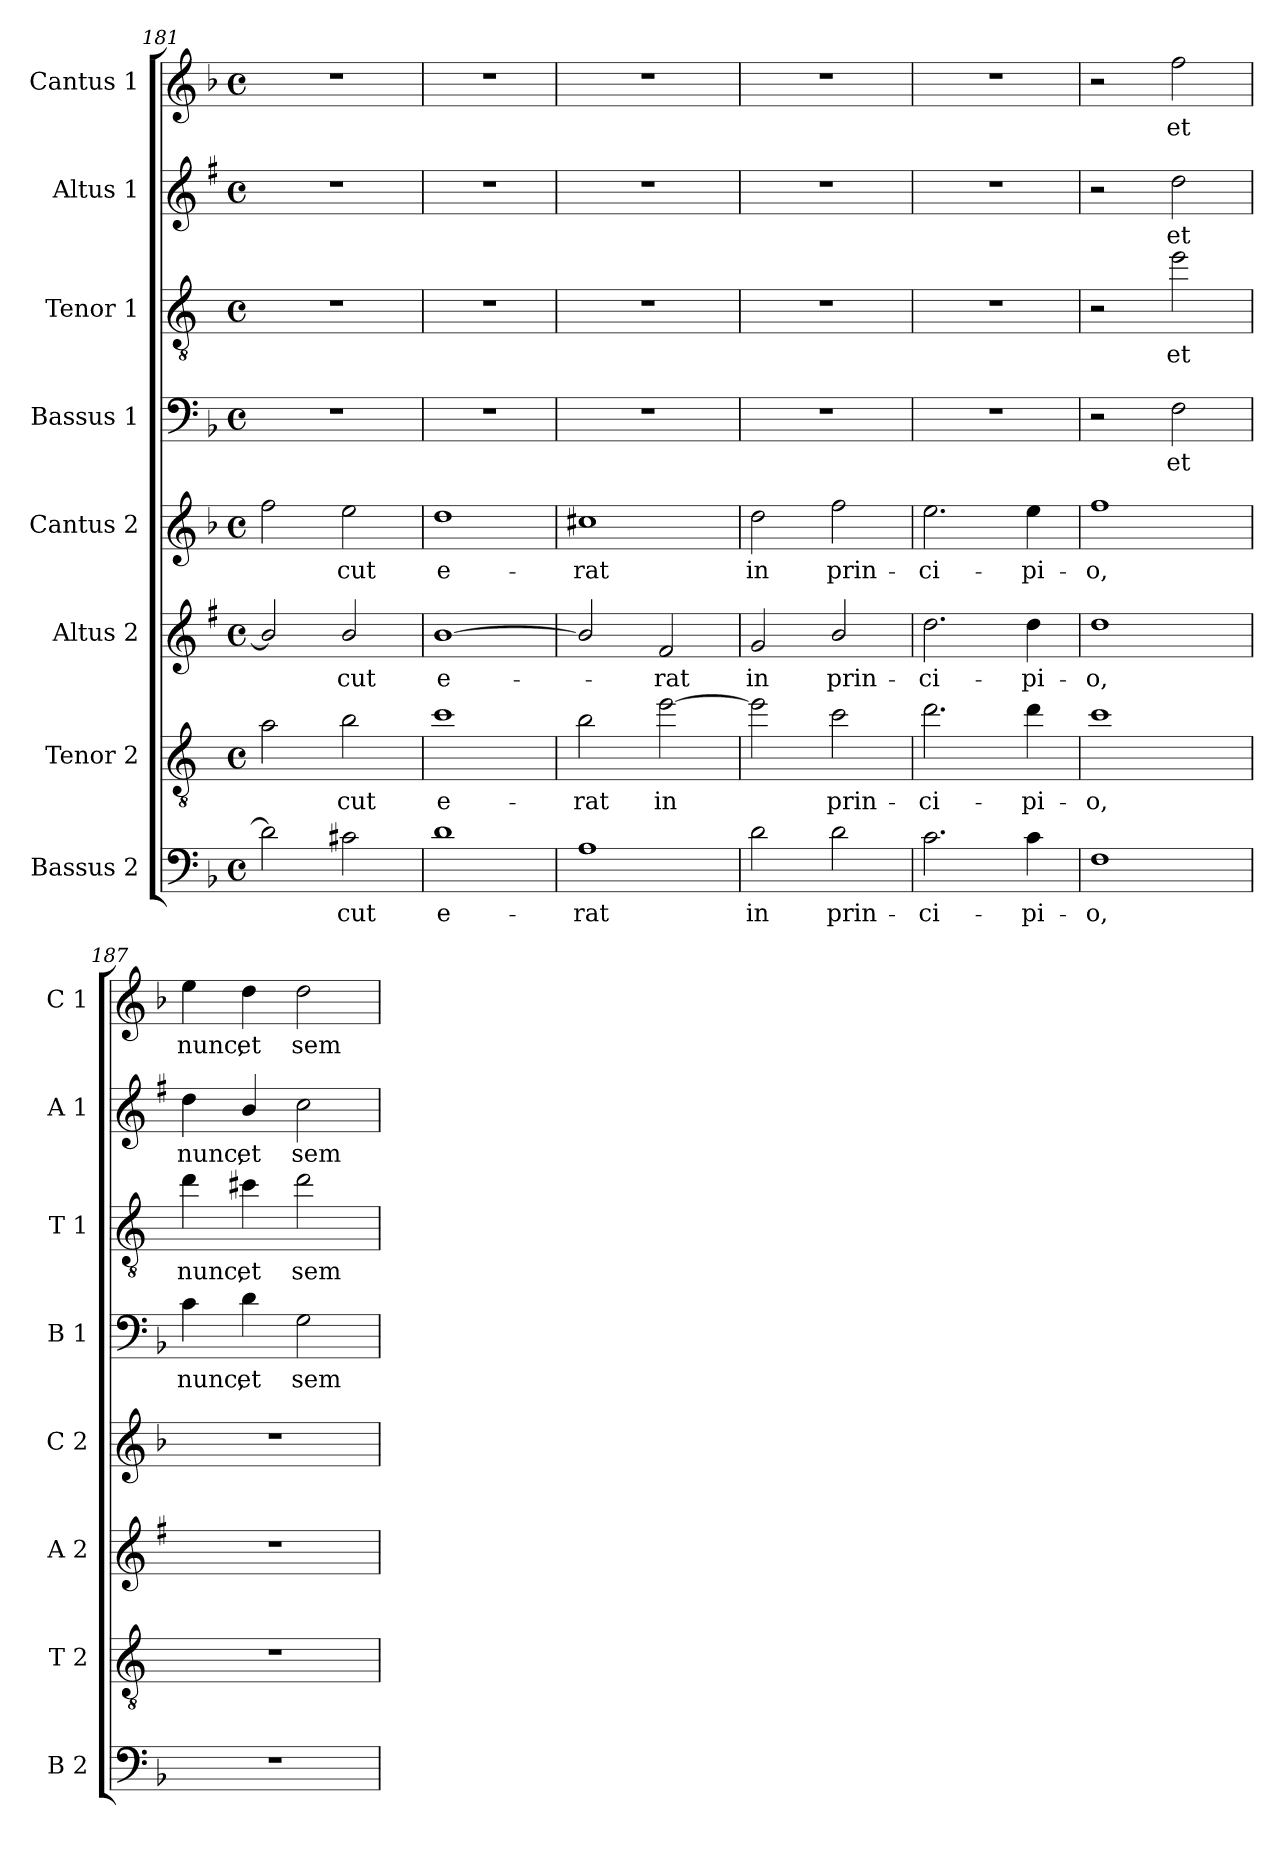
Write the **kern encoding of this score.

**kern	**text	**kern	**text	**kern	**text	**kern	**text	**kern	**text	**kern	**text	**kern	**text	**kern	**text
*part8	*part8	*part7	*part7	*part6	*part6	*part5	*part5	*part4	*part4	*part3	*part3	*part2	*part2	*part1	*part1
*staff8	*staff8	*staff7	*staff7	*staff6	*staff6	*staff5	*staff5	*staff4	*staff4	*staff3	*staff3	*staff2	*staff2	*staff1	*staff1
*I"Bassus 2	*	*I"Tenor 2	*	*I"Altus 2	*	*I"Cantus 2	*	*I"Bassus 1	*	*I"Tenor 1	*	*I"Altus 1	*	*I"Cantus 1	*
*I'B 2	*	*I'T 2	*	*I'A 2	*	*I'C 2	*	*I'B 1	*	*I'T 1	*	*I'A 1	*	*I'C 1	*
*clefF4	*	*clefGv2	*	*clefG2	*	*clefG2	*	*clefF4	*	*clefGv2	*	*clefG2	*	*clefG2	*
*	*	*ITrd4c7	*	*ITrd1c2	*	*	*	*	*	*ITrd4c7	*	*ITrd1c2	*	*	*
*k[b-]	*	*k[b-]	*	*k[b-]	*	*k[b-]	*	*k[b-]	*	*k[b-]	*	*k[b-]	*	*k[b-]	*
*F:	*	*F:	*	*F:	*	*F:	*	*F:	*	*F:	*	*F:	*	*F:	*
*M4/4	*	*M4/4	*	*M4/4	*	*M4/4	*	*M4/4	*	*M4/4	*	*M4/4	*	*M4/4	*
*met(c)	*	*met(c)	*	*met(c)	*	*met(c)	*	*met(c)	*	*met(c)	*	*met(c)	*	*met(c)	*
=181	=181	=181	=181	=181	=181	=181	=181	=181	=181	=181	=181	=181	=181	=181	=181
2d\]	.	2d\	.	2a/]	.	2ff\	.	1r	.	1r	.	1r	.	1r	.
!	!LO:LY:b	!	!LO:LY:b	!	!LO:LY:b	!	!LO:LY:b	!	!	!	!	!	!	!	!
2c#X\	-cut	2e\	-cut	2a/	-cut	2ee\	-cut	.	.	.	.	.	.	.	.
!!LO:LB:g=z
=182	=182	=182	=182	=182	=182	=182	=182	=182	=182	=182	=182	=182	=182	=182	=182
!	!LO:LY:b	!	!LO:LY:b	!	!LO:LY:b	!	!LO:LY:b	!	!	!	!	!	!	!	!
1d	e-	1f	e-	[1a	e-	1dd	e-	1r	.	1r	.	1r	.	1r	.
=183	=183	=183	=183	=183	=183	=183	=183	=183	=183	=183	=183	=183	=183	=183	=183
!	!LO:LY:b	!	!LO:LY:b	!	!	!	!LO:LY:b	!	!	!	!	!	!	!	!
1A	-rat	2e\	-rat	2a/]	.	1cc#X	-rat	1r	.	1r	.	1r	.	1r	.
!	!	!	!LO:LY:b	!	!LO:LY:b	!	!	!	!	!	!	!	!	!	!
.	.	[2a\	in	2e/	-rat	.	.	.	.	.	.	.	.	.	.
=184	=184	=184	=184	=184	=184	=184	=184	=184	=184	=184	=184	=184	=184	=184	=184
!	!LO:LY:b	!	!	!	!LO:LY:b	!	!LO:LY:b	!	!	!	!	!	!	!	!
2d\	in	2a\]	.	2f/	in	2dd\	in	1r	.	1r	.	1r	.	1r	.
!	!LO:LY:b	!	!LO:LY:b	!	!LO:LY:b	!	!LO:LY:b	!	!	!	!	!	!	!	!
2d\	prin-	2f\	prin-	2a/	prin-	2ff\	prin-	.	.	.	.	.	.	.	.
=185	=185	=185	=185	=185	=185	=185	=185	=185	=185	=185	=185	=185	=185	=185	=185
!	!LO:LY:b	!	!LO:LY:b	!	!LO:LY:b	!	!LO:LY:b	!	!	!	!	!	!	!	!
2.c\	-ci-	2.g\	-ci-	2.cc\	-ci-	2.ee\	-ci-	1r	.	1r	.	1r	.	1r	.
!	!LO:LY:b	!	!LO:LY:b	!	!LO:LY:b	!	!LO:LY:b	!	!	!	!	!	!	!	!
4c\	-pi-	4g\	-pi-	4cc\	-pi-	4ee\	-pi-	.	.	.	.	.	.	.	.
=186	=186	=186	=186	=186	=186	=186	=186	=186	=186	=186	=186	=186	=186	=186	=186
!	!LO:LY:b	!	!LO:LY:b	!	!LO:LY:b	!	!LO:LY:b	!	!	!	!	!	!	!	!
1F	-o,	1f	-o,	1cc	-o,	1ff	-o,	2r	.	2r	.	2r	.	2r	.
!	!	!	!	!	!	!	!	!	!LO:LY:b	!	!LO:LY:b	!	!LO:LY:b	!	!LO:LY:b
.	.	.	.	.	.	.	.	2F\	et	2a\	et	2cc\	et	2ff\	et
=187	=187	=187	=187	=187	=187	=187	=187	=187	=187	=187	=187	=187	=187	=187	=187
!	!	!	!	!	!	!	!	!	!LO:LY:b	!	!LO:LY:b	!	!LO:LY:b	!	!LO:LY:b
1r	.	1r	.	1r	.	1r	.	4c\	nunc,	4g\	nunc,	4cc\	nunc,	4ee\	nunc,
!	!	!	!	!	!	!	!	!	!LO:LY:b	!	!LO:LY:b	!	!LO:LY:b	!	!LO:LY:b
.	.	.	.	.	.	.	.	4d\	et	4f#X\	et	4a/	et	4dd\	et
!	!	!	!	!	!	!	!	!	!LO:LY:b	!	!LO:LY:b	!	!LO:LY:b	!	!LO:LY:b
.	.	.	.	.	.	.	.	2G\	sem-	2g\	sem-	2b-\	sem-	2dd\	sem-
=	=	=	=	=	=	=	=	=	=	=	=	=	=	=	=
*-	*-	*-	*-	*-	*-	*-	*-	*-	*-	*-	*-	*-	*-	*-	*-
